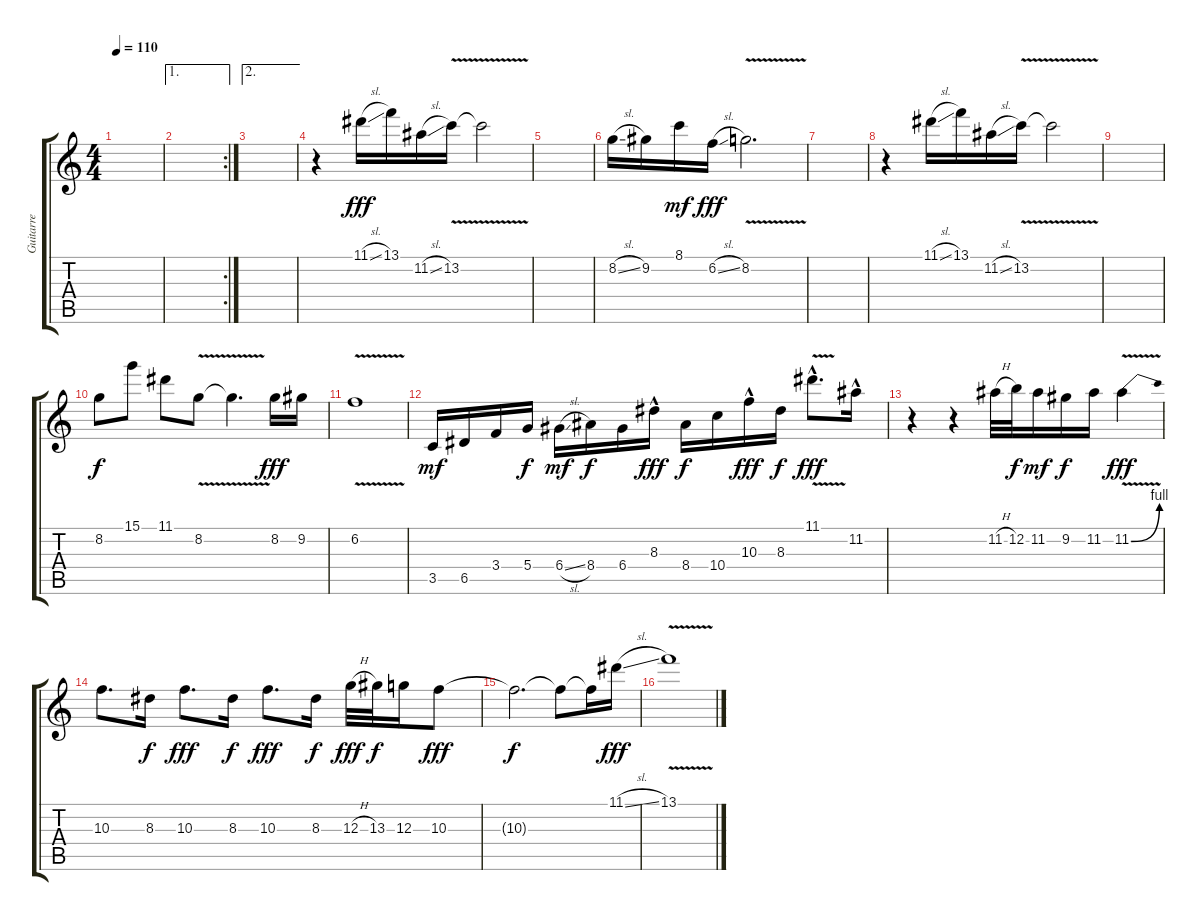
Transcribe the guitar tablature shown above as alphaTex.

\track ("Guitarre" "Guitarre") {instrument acousticguitarsteel}
\staff {score tabs}
\tuning (E4 B3 G3 D3 A2 E2) {hide}
\ts (4 4)
\tempo 110
\clef g2
\ks c
|
\ae 1
\rc 2
|
\ae 2
|
r.4 11.1{sl}.16{dy fff} 13.1.16 11.2{sl}.16 13.2{v}.16 13.2{t}.2 |
|
8.2{sl}.16 9.2.16 8.1.16{dy mf} 6.2{sl}.16{dy fff} 8.2{v}.2{d} |
|
r.4 11.1{sl}.16 13.1.16 11.2{sl}.16 13.2{v}.16 13.2{t}.2 |
|
8.2.8{dy f} 15.1.8 11.1.8 8.2{v}.8 8.2{t}.4{d} 8.2.16{dy fff} 9.2.16 |
6.2{v}.1 |
3.5.16{dy mf} 6.5.16 3.4.16 5.4.16{dy f} 6.4{sl}.16{dy mf} 8.4.16{dy f} 6.4.16 8.3{hac}.16{dy fff} 8.4.16{dy f} 10.4.16 10.3{hac}.16{dy fff} 8.3.16{dy f} 11.1{v hac}.8{d dy fff} 11.2{hac}.16 |
r.4 r.4 11.2{h}.32 12.2.32{dy f} 11.2.16{dy mf} 9.2.16{dy f} 11.2.16 11.2{be (bend 0 0 60 4) v}.4{dy fff} |
10.3.8{d} 8.3.16{dy f} 10.3.8{d dy fff} 8.3.16{dy f} 10.3.8{d dy fff} 8.3.16{dy f} 12.3{h}.32{dy fff} 13.3.32{dy f} 12.3.16 10.3.8{dy fff} |
10.3{t}.2{d dy f} 10.3{t}.8 10.3{t}.16 11.1{sl}.16{dy fff} |
13.1{v}.1
